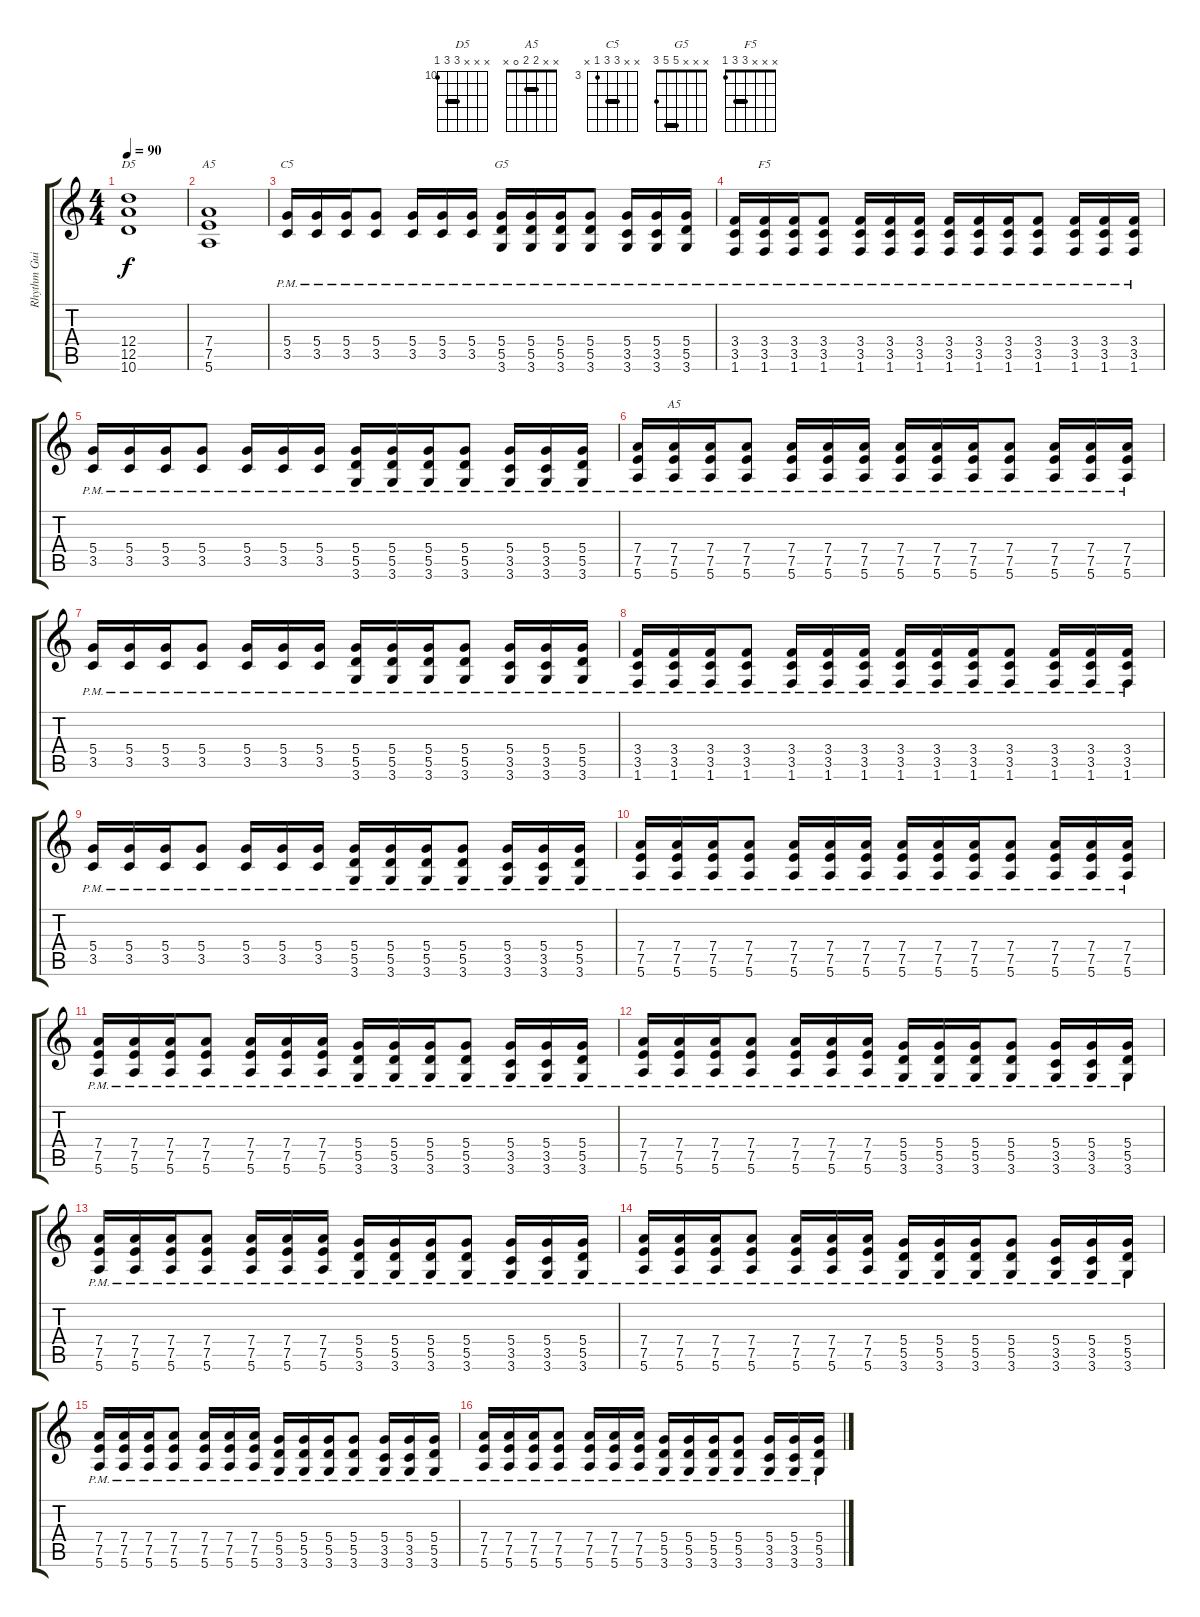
\track ("Rhythm Guitar" "Rhythm Gui") {instrument distortionguitar}
\staff {score tabs}
\tuning (E4 B3 G3 D3 A2 E2) {hide}
\chord ("D5" x x x 12 12 10) {firstfret 10 barre 12}
\chord ("A5" x x x 7 7 5) {firstfret 5 barre 7}
\chord ("C5" x x 5 5 3 x) {firstfret 3 barre 5}
\chord ("G5" x x x 5 5 3) {barre 5}
\chord ("F5" x x x 3 3 1) {barre 3}
\chord ("A5" x x 2 2 0 x) {barre 2}
\ts (4 4)
\tempo 90
\clef g2
\ks c
(12.4 12.5 10.6).1{ch "D5" dy f} |
(7.4 7.5 5.6).1{ch "A5"} |
(5.4{pm} 3.5{pm}).16{ch "C5"} (5.4{pm} 3.5{pm}).16 (5.4{pm} 3.5{pm}).16 (5.4{pm} 3.5{pm}).8 (5.4{pm} 3.5{pm}).16 (5.4{pm} 3.5{pm}).16 (5.4{pm} 3.5{pm}).16 (5.4{pm} 5.5{pm} 3.6{pm}).16{ch "G5"} (5.4{pm} 5.5{pm} 3.6{pm}).16 (5.4{pm} 5.5{pm} 3.6{pm}).16 (5.4{pm} 5.5{pm} 3.6{pm}).8 (5.4{pm} 3.5{pm} 3.6).16 (5.4{pm} 3.5{pm} 3.6).16 (5.4{pm} 5.5{pm} 3.6{pm}).16 |
(3.4{pm} 3.5{pm} 1.6{pm}).16 (3.4{pm} 3.5{pm} 1.6{pm}).16{ch "F5"} (3.4{pm} 3.5{pm} 1.6{pm}).16 (3.4{pm} 3.5{pm} 1.6{pm}).8 (3.4{pm} 3.5{pm} 1.6{pm}).16 (3.4{pm} 3.5{pm} 1.6{pm}).16 (3.4{pm} 3.5{pm} 1.6{pm}).16 (3.4{pm} 3.5{pm} 1.6{pm}).16 (3.4{pm} 3.5{pm} 1.6{pm}).16 (3.4{pm} 3.5{pm} 1.6{pm}).16 (3.4{pm} 3.5{pm} 1.6{pm}).8 (3.4{pm} 3.5{pm} 1.6{pm}).16 (3.4{pm} 3.5{pm} 1.6{pm}).16 (3.4{pm} 3.5{pm} 1.6{pm}).16 |
(5.4{pm} 3.5{pm}).16 (5.4{pm} 3.5{pm}).16 (5.4{pm} 3.5{pm}).16 (5.4{pm} 3.5{pm}).8 (5.4{pm} 3.5{pm}).16 (5.4{pm} 3.5{pm}).16 (5.4{pm} 3.5{pm}).16 (5.4{pm} 5.5{pm} 3.6{pm}).16 (5.4{pm} 5.5{pm} 3.6{pm}).16 (5.4{pm} 5.5{pm} 3.6{pm}).16 (5.4{pm} 5.5{pm} 3.6{pm}).8 (5.4{pm} 3.5{pm} 3.6).16 (5.4{pm} 3.5{pm} 3.6).16 (5.4{pm} 5.5{pm} 3.6{pm}).16 |
(7.4{pm} 7.5{pm} 5.6{pm}).16 (7.4{pm} 7.5{pm} 5.6{pm}).16{ch "A5"} (7.4{pm} 7.5{pm} 5.6{pm}).16 (7.4{pm} 7.5{pm} 5.6{pm}).8 (7.4{pm} 7.5{pm} 5.6{pm}).16 (7.4{pm} 7.5{pm} 5.6{pm}).16 (7.4{pm} 7.5{pm} 5.6{pm}).16 (7.4{pm} 7.5{pm} 5.6{pm}).16 (7.4{pm} 7.5{pm} 5.6{pm}).16 (7.4{pm} 7.5{pm} 5.6{pm}).16 (7.4{pm} 7.5{pm} 5.6{pm}).8 (7.4{pm} 7.5{pm} 5.6{pm}).16 (7.4{pm} 7.5{pm} 5.6{pm}).16 (7.4{pm} 7.5{pm} 5.6{pm}).16 |
(5.4{pm} 3.5{pm}).16 (5.4{pm} 3.5{pm}).16 (5.4{pm} 3.5{pm}).16 (5.4{pm} 3.5{pm}).8 (5.4{pm} 3.5{pm}).16 (5.4{pm} 3.5{pm}).16 (5.4{pm} 3.5{pm}).16 (5.4{pm} 5.5{pm} 3.6{pm}).16 (5.4{pm} 5.5{pm} 3.6{pm}).16 (5.4{pm} 5.5{pm} 3.6{pm}).16 (5.4{pm} 5.5{pm} 3.6{pm}).8 (5.4{pm} 3.5{pm} 3.6).16 (5.4{pm} 3.5{pm} 3.6).16 (5.4{pm} 5.5{pm} 3.6{pm}).16 |
(3.4{pm} 3.5{pm} 1.6{pm}).16 (3.4{pm} 3.5{pm} 1.6{pm}).16 (3.4{pm} 3.5{pm} 1.6{pm}).16 (3.4{pm} 3.5{pm} 1.6{pm}).8 (3.4{pm} 3.5{pm} 1.6{pm}).16 (3.4{pm} 3.5{pm} 1.6{pm}).16 (3.4{pm} 3.5{pm} 1.6{pm}).16 (3.4{pm} 3.5{pm} 1.6{pm}).16 (3.4{pm} 3.5{pm} 1.6{pm}).16 (3.4{pm} 3.5{pm} 1.6{pm}).16 (3.4{pm} 3.5{pm} 1.6{pm}).8 (3.4{pm} 3.5{pm} 1.6{pm}).16 (3.4{pm} 3.5{pm} 1.6{pm}).16 (3.4{pm} 3.5{pm} 1.6{pm}).16 |
(5.4{pm} 3.5{pm}).16 (5.4{pm} 3.5{pm}).16 (5.4{pm} 3.5{pm}).16 (5.4{pm} 3.5{pm}).8 (5.4{pm} 3.5{pm}).16 (5.4{pm} 3.5{pm}).16 (5.4{pm} 3.5{pm}).16 (5.4{pm} 5.5{pm} 3.6{pm}).16 (5.4{pm} 5.5{pm} 3.6{pm}).16 (5.4{pm} 5.5{pm} 3.6{pm}).16 (5.4{pm} 5.5{pm} 3.6{pm}).8 (5.4{pm} 3.5{pm} 3.6{pm}).16 (5.4{pm} 3.5{pm} 3.6{pm}).16 (5.4{pm} 5.5{pm} 3.6{pm}).16 |
(7.4{pm} 7.5{pm} 5.6{pm}).16 (7.4{pm} 7.5{pm} 5.6{pm}).16 (7.4{pm} 7.5{pm} 5.6{pm}).16 (7.4{pm} 7.5{pm} 5.6{pm}).8 (7.4{pm} 7.5{pm} 5.6{pm}).16 (7.4{pm} 7.5{pm} 5.6{pm}).16 (7.4{pm} 7.5{pm} 5.6{pm}).16 (7.4{pm} 7.5{pm} 5.6{pm}).16 (7.4{pm} 7.5{pm} 5.6{pm}).16 (7.4{pm} 7.5{pm} 5.6{pm}).16 (7.4{pm} 7.5{pm} 5.6{pm}).8 (7.4{pm} 7.5{pm} 5.6{pm}).16 (7.4{pm} 7.5{pm} 5.6{pm}).16 (7.4{pm} 7.5{pm} 5.6{pm}).16 |
(7.4{pm} 7.5{pm} 5.6{pm}).16 (7.4{pm} 7.5{pm} 5.6{pm}).16 (7.4{pm} 7.5{pm} 5.6{pm}).16 (7.4{pm} 7.5{pm} 5.6{pm}).8 (7.4{pm} 7.5{pm} 5.6{pm}).16 (7.4{pm} 7.5{pm} 5.6{pm}).16 (7.4{pm} 7.5{pm} 5.6{pm}).16 (5.4{pm} 5.5{pm} 3.6{pm}).16 (5.4{pm} 5.5{pm} 3.6{pm}).16 (5.4{pm} 5.5{pm} 3.6{pm}).16 (5.4{pm} 5.5{pm} 3.6{pm}).8 (5.4{pm} 3.5{pm} 3.6).16 (5.4{pm} 3.5{pm} 3.6).16 (5.4{pm} 5.5{pm} 3.6{pm}).16 |
(7.4{pm} 7.5{pm} 5.6{pm}).16 (7.4{pm} 7.5{pm} 5.6{pm}).16 (7.4{pm} 7.5{pm} 5.6{pm}).16 (7.4{pm} 7.5{pm} 5.6{pm}).8 (7.4{pm} 7.5{pm} 5.6{pm}).16 (7.4{pm} 7.5{pm} 5.6{pm}).16 (7.4{pm} 7.5{pm} 5.6{pm}).16 (5.4{pm} 5.5{pm} 3.6{pm}).16 (5.4{pm} 5.5{pm} 3.6{pm}).16 (5.4{pm} 5.5{pm} 3.6{pm}).16 (5.4{pm} 5.5{pm} 3.6{pm}).8 (5.4{pm} 3.5{pm} 3.6).16 (5.4{pm} 3.5{pm} 3.6).16 (5.4{pm} 5.5{pm} 3.6{pm}).16 |
(7.4{pm} 7.5{pm} 5.6{pm}).16 (7.4{pm} 7.5{pm} 5.6{pm}).16 (7.4{pm} 7.5{pm} 5.6{pm}).16 (7.4{pm} 7.5{pm} 5.6{pm}).8 (7.4{pm} 7.5{pm} 5.6{pm}).16 (7.4{pm} 7.5{pm} 5.6{pm}).16 (7.4{pm} 7.5{pm} 5.6{pm}).16 (5.4{pm} 5.5{pm} 3.6{pm}).16 (5.4{pm} 5.5{pm} 3.6{pm}).16 (5.4{pm} 5.5{pm} 3.6{pm}).16 (5.4{pm} 5.5{pm} 3.6{pm}).8 (5.4{pm} 3.5{pm} 3.6).16 (5.4{pm} 3.5{pm} 3.6).16 (5.4{pm} 5.5{pm} 3.6{pm}).16 |
(7.4{pm} 7.5{pm} 5.6{pm}).16 (7.4{pm} 7.5{pm} 5.6{pm}).16 (7.4{pm} 7.5{pm} 5.6{pm}).16 (7.4{pm} 7.5{pm} 5.6{pm}).8 (7.4{pm} 7.5{pm} 5.6{pm}).16 (7.4{pm} 7.5{pm} 5.6{pm}).16 (7.4{pm} 7.5{pm} 5.6{pm}).16 (5.4{pm} 5.5{pm} 3.6{pm}).16 (5.4{pm} 5.5{pm} 3.6{pm}).16 (5.4{pm} 5.5{pm} 3.6{pm}).16 (5.4{pm} 5.5{pm} 3.6{pm}).8 (5.4{pm} 3.5{pm} 3.6).16 (5.4{pm} 3.5{pm} 3.6).16 (5.4{pm} 5.5{pm} 3.6{pm}).16 |
(7.4{pm} 7.5{pm} 5.6{pm}).16 (7.4{pm} 7.5{pm} 5.6{pm}).16 (7.4{pm} 7.5{pm} 5.6{pm}).16 (7.4{pm} 7.5{pm} 5.6{pm}).8 (7.4{pm} 7.5{pm} 5.6{pm}).16 (7.4{pm} 7.5{pm} 5.6{pm}).16 (7.4{pm} 7.5{pm} 5.6{pm}).16 (5.4{pm} 5.5{pm} 3.6{pm}).16 (5.4{pm} 5.5{pm} 3.6{pm}).16 (5.4{pm} 5.5{pm} 3.6{pm}).16 (5.4{pm} 5.5{pm} 3.6{pm}).8 (5.4{pm} 3.5{pm} 3.6).16 (5.4{pm} 3.5{pm} 3.6).16 (5.4{pm} 5.5{pm} 3.6{pm}).16 |
(7.4{pm} 7.5{pm} 5.6{pm}).16 (7.4{pm} 7.5{pm} 5.6{pm}).16 (7.4{pm} 7.5{pm} 5.6{pm}).16 (7.4{pm} 7.5{pm} 5.6{pm}).8 (7.4{pm} 7.5{pm} 5.6{pm}).16 (7.4{pm} 7.5{pm} 5.6{pm}).16 (7.4{pm} 7.5{pm} 5.6{pm}).16 (5.4{pm} 5.5{pm} 3.6{pm}).16 (5.4{pm} 5.5{pm} 3.6{pm}).16 (5.4{pm} 5.5{pm} 3.6{pm}).16 (5.4{pm} 5.5{pm} 3.6{pm}).8 (5.4{pm} 3.5{pm} 3.6).16 (5.4{pm} 3.5{pm} 3.6).16 (5.4{pm} 5.5{pm} 3.6{pm}).16
